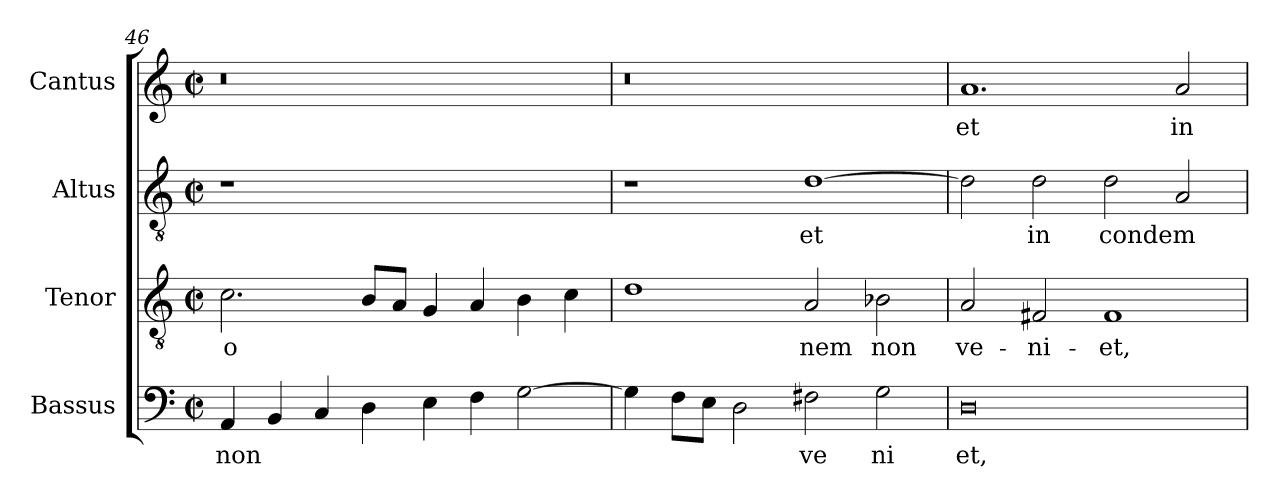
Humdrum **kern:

**kern	**text	**kern	**text	**kern	**text	**kern	**text
*part4	*part4	*part3	*part3	*part2	*part2	*part1	*part1
*staff4	*staff4	*staff3	*staff3	*staff2	*staff2	*staff1	*staff1
*I"Bassus	*	*I"Tenor	*	*I"Altus	*	*I"Cantus	*
*clefF4	*	*clefGv2	*	*clefGv2	*	*clefG2	*
*k[]	*	*k[]	*	*k[]	*	*k[]	*
*C:	*	*C:	*	*C:	*	*C:	*
*M2/2	*	*M2/2	*	*M2/2	*	*M2/2	*
*met(c|)	*	*met(c|)	*	*met(c|)	*	*met(c|)	*
=46	=46	=46	=46	=46	=46	=46	=46
!	!LO:LY:b:cj	!	!LO:LY:b:cj	!	!	!	!
4AA/	non	2.c\	-o-	1r	.	0r	.
!	!LO:LY:b:cj	!	!	!	!	!	!
4BB/	.	.	.	.	.	.	.
!	!LO:LY:b:cj	!	!	!	!	!	!
4C/	.	.	.	.	.	.	.
!	!LO:LY:b:cj	!	!LO:LY:b:cj	!	!	!	!
4D\	.	8B/L	--	.	.	.	.
!	!	!	!LO:LY:b:cj	!	!	!	!
.	.	8A/J	--	.	.	.	.
!	!LO:LY:b:cj	!	!LO:LY:b:cj	!	!	!	!
4E\	.	4G/	--	1ryy	.	.	.
!	!LO:LY:b:cj	!	!LO:LY:b:cj	!	!	!	!
4F\	.	4A/	--	.	.	.	.
!	!LO:LY:b:cj	!	!LO:LY:b:cj	!	!	!	!
[>2G\	.	4B\	--	.	.	.	.
!	!	!	!LO:LY:b:cj	!	!	!	!
.	.	4c\	--	.	.	.	.
=47	=47	=47	=47	=47	=47	=47	=47
!	!LO:LY:b:cj	!	!LO:LY:b:cj	!	!	!	!
4G\]	.	1d	--	1r	.	0r	.
!	!LO:LY:b:cj	!	!	!	!	!	!
8F\L	.	.	.	.	.	.	.
!	!LO:LY:b:cj	!	!	!	!	!	!
8E\J	.	.	.	.	.	.	.
!	!LO:LY:b:cj	!	!	!	!	!	!
2D\	.	.	.	.	.	.	.
!	!LO:LY:b:cj	!	!LO:LY:b:cj	!	!LO:LY:b:cj	!	!
2F#X\	ve	2A/	-nem	[>1d	et	.	.
!	!LO:LY:b:cj	!	!LO:LY:b:cj	!	!	!	!
2G\	ni	2B-X\	non	.	.	.	.
=48	=48	=48	=48	=48	=48	=48	=48
!	!LO:LY:b:cj	!	!LO:LY:b:cj	!	!LO:LY:b:cj	!	!LO:LY:b:cj
0D	et,	2A/	ve-	2d\]	.	1.a	et
!	!	!	!LO:LY:b:cj	!	!LO:LY:b:cj	!	!
.	.	2F#X/	-ni-	2d\	in	.	.
!	!	!	!LO:LY:b:cj	!	!LO:LY:b:cj	!	!
.	.	1F#	-et,	2d\	condem	.	.
!	!	!	!	!	!LO:LY:b:cj	!	!LO:LY:b:cj
.	.	.	.	2A/	.	2a/	in
=	=	=	=	=	=	=	=
*-	*-	*-	*-	*-	*-	*-	*-
